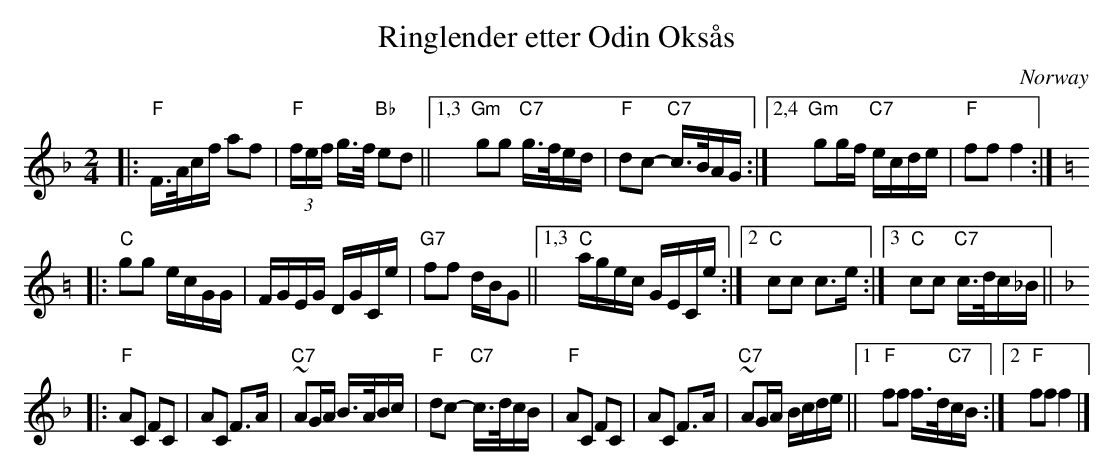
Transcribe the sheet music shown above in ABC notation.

X:1
T: Ringlender etter Odin Oks\aas
O: Norway
M: 2/4
L: 1/16
K: F
|: "F"F>Acf a2f2 | "F"(3fef g>f "Bb"e2d2 ||1,3 "Gm"g2g2 "C7"g>fed | "F"d2c2- "C7"c>BAG \
                                         :|2,4 "Gm"g2gf "C7"ecde | "F"f2f2 f4 :|
K: C=B
|: "C"g2g2 ecGG | FGEG DGCe | "G7"f2f2 dBG2 ||1,3 "C"agec GECe :|2 "C"c2c2 c3e :|3 "C"c2c2 "C7"c>dc_B ||
K: F
|: "F"A2C2 F2C2 | A2C2 F3A | "C7"~A2GA B>ABc | "F"d2c2- "C7"c>dcB \
|  "F"A2C2 F2C2 | A2C2 F3A | "C7"~A2GA Bcde ||1 "F"f2f2 f>d"C7"cB :|2 "F"f2f2 f4 |]
